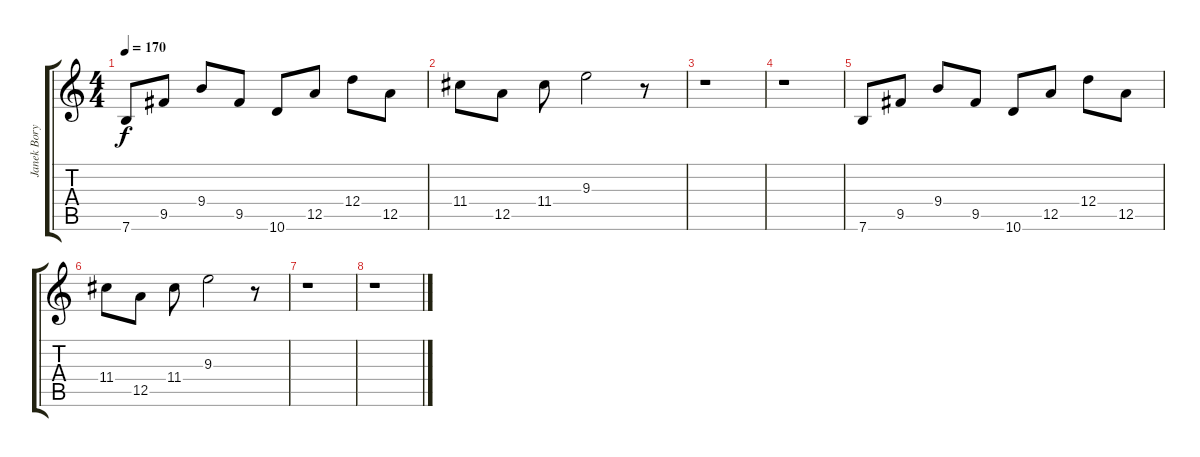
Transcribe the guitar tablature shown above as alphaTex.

\track ("Janek Borysewicz" "Janek Bory") {instrument acousticguitarsteel}
\staff {score tabs}
\tuning (E4 B3 G3 D3 A2 E2) {hide}
\ts (4 4)
\tempo 170
\clef g2
\ks c
7.6.8{dy f} 9.5.8 9.4.8 9.5.8 10.6.8 12.5.8 12.4.8 12.5.8 |
11.4.8 12.5.8 11.4.8 9.3.2 r.8 |
r.1 |
r.1 |
7.6.8 9.5.8 9.4.8 9.5.8 10.6.8 12.5.8 12.4.8 12.5.8 |
11.4.8 12.5.8 11.4.8 9.3.2 r.8 |
r.1 |
r.1
